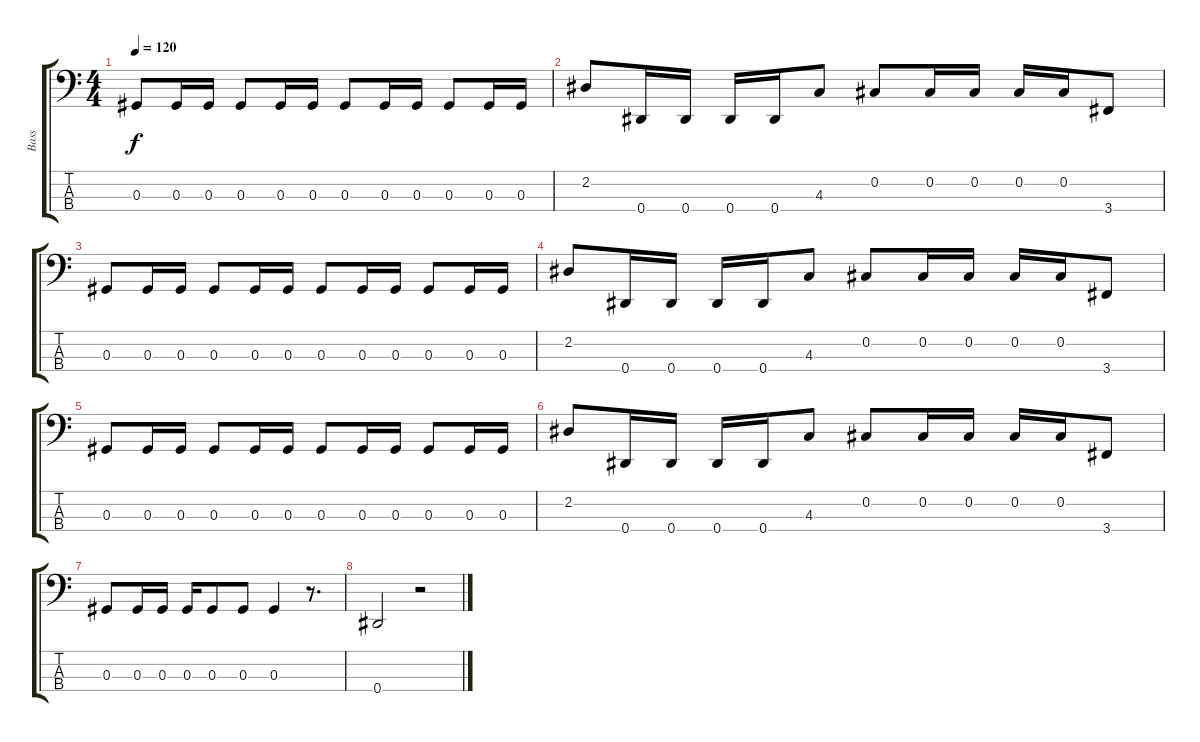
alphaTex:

\track ("Bass" "Bass") {instrument electricbassfinger}
\staff {score tabs}
\tuning (Gb2 Db2 Ab1 Eb1) {hide}
\ts (4 4)
\tempo 120
\clef f4
\ks c
0.3.8{dy f} 0.3.16 0.3.16 0.3.8 0.3.16 0.3.16 0.3.8 0.3.16 0.3.16 0.3.8 0.3.16 0.3.16 |
2.2.8 0.4.16 0.4.16 0.4.16 0.4.16 4.3.8 0.2.8 0.2.16 0.2.16 0.2.16 0.2.16 3.4.8 |
0.3.8 0.3.16 0.3.16 0.3.8 0.3.16 0.3.16 0.3.8 0.3.16 0.3.16 0.3.8 0.3.16 0.3.16 |
2.2.8 0.4.16 0.4.16 0.4.16 0.4.16 4.3.8 0.2.8 0.2.16 0.2.16 0.2.16 0.2.16 3.4.8 |
0.3.8 0.3.16 0.3.16 0.3.8 0.3.16 0.3.16 0.3.8 0.3.16 0.3.16 0.3.8 0.3.16 0.3.16 |
2.2.8 0.4.16 0.4.16 0.4.16 0.4.16 4.3.8 0.2.8 0.2.16 0.2.16 0.2.16 0.2.16 3.4.8 |
0.3.8 0.3.16 0.3.16 0.3.16 0.3.8 0.3.8 0.3.4 r.8{d} |
0.4.2 r.2
